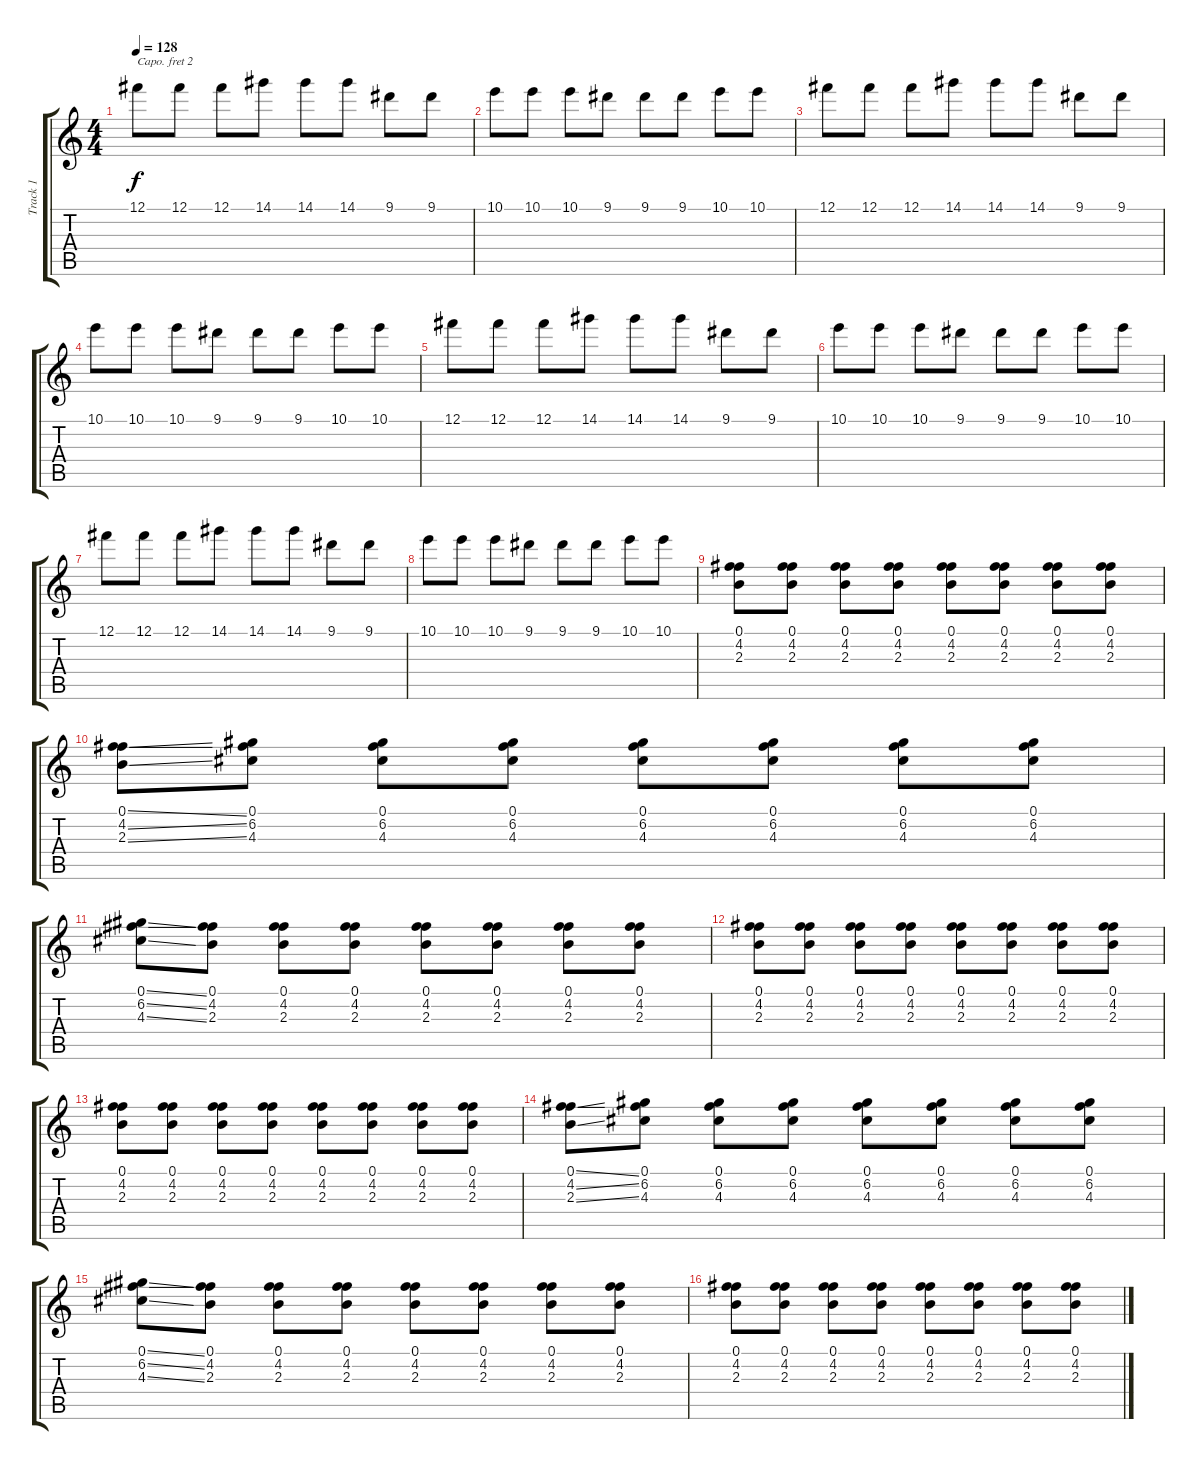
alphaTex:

\track ("Track 1" "Track 1") {instrument overdrivenguitar}
\staff {score tabs}
\capo 2
\tuning (E4 C4 G3 D3 A2 E2) {hide}
\ts (4 4)
\tempo 128
\clef g2
\ks c
12.1.8{dy f} 12.1.8 12.1.8 14.1.8 14.1.8 14.1.8 9.1.8 9.1.8 |
10.1.8 10.1.8 10.1.8 9.1.8 9.1.8 9.1.8 10.1.8 10.1.8 |
12.1.8 12.1.8 12.1.8 14.1.8 14.1.8 14.1.8 9.1.8 9.1.8 |
10.1.8 10.1.8 10.1.8 9.1.8 9.1.8 9.1.8 10.1.8 10.1.8 |
12.1.8 12.1.8 12.1.8 14.1.8 14.1.8 14.1.8 9.1.8 9.1.8 |
10.1.8 10.1.8 10.1.8 9.1.8 9.1.8 9.1.8 10.1.8 10.1.8 |
12.1.8 12.1.8 12.1.8 14.1.8 14.1.8 14.1.8 9.1.8 9.1.8 |
10.1.8 10.1.8 10.1.8 9.1.8 9.1.8 9.1.8 10.1.8 10.1.8 |
(0.1 4.2 2.3).8 (0.1 4.2 2.3).8 (0.1 4.2 2.3).8 (0.1 4.2 2.3).8 (0.1 4.2 2.3).8 (0.1 4.2 2.3).8 (0.1 4.2 2.3).8 (0.1 4.2 2.3).8 |
(0.1{ss} 4.2{ss} 2.3{ss}).8 (0.1 6.2 4.3).8 (0.1 6.2 4.3).8 (0.1 6.2 4.3).8 (0.1 6.2 4.3).8 (0.1 6.2 4.3).8 (0.1 6.2 4.3).8 (0.1 6.2 4.3).8 |
(0.1{ss} 6.2{ss} 4.3{ss}).8 (0.1 4.2 2.3).8 (0.1 4.2 2.3).8 (0.1 4.2 2.3).8 (0.1 4.2 2.3).8 (0.1 4.2 2.3).8 (0.1 4.2 2.3).8 (0.1 4.2 2.3).8 |
(0.1 4.2 2.3).8 (0.1 4.2 2.3).8 (0.1 4.2 2.3).8 (0.1 4.2 2.3).8 (0.1 4.2 2.3).8 (0.1 4.2 2.3).8 (0.1 4.2 2.3).8 (0.1 4.2 2.3).8 |
(0.1 4.2 2.3).8 (0.1 4.2 2.3).8 (0.1 4.2 2.3).8 (0.1 4.2 2.3).8 (0.1 4.2 2.3).8 (0.1 4.2 2.3).8 (0.1 4.2 2.3).8 (0.1 4.2 2.3).8 |
(0.1{ss} 4.2{ss} 2.3{ss}).8 (0.1 6.2 4.3).8 (0.1 6.2 4.3).8 (0.1 6.2 4.3).8 (0.1 6.2 4.3).8 (0.1 6.2 4.3).8 (0.1 6.2 4.3).8 (0.1 6.2 4.3).8 |
(0.1{ss} 6.2{ss} 4.3{ss}).8 (0.1 4.2 2.3).8 (0.1 4.2 2.3).8 (0.1 4.2 2.3).8 (0.1 4.2 2.3).8 (0.1 4.2 2.3).8 (0.1 4.2 2.3).8 (0.1 4.2 2.3).8 |
(0.1 4.2 2.3).8 (0.1 4.2 2.3).8 (0.1 4.2 2.3).8 (0.1 4.2 2.3).8 (0.1 4.2 2.3).8 (0.1 4.2 2.3).8 (0.1 4.2 2.3).8 (0.1 4.2 2.3).8
